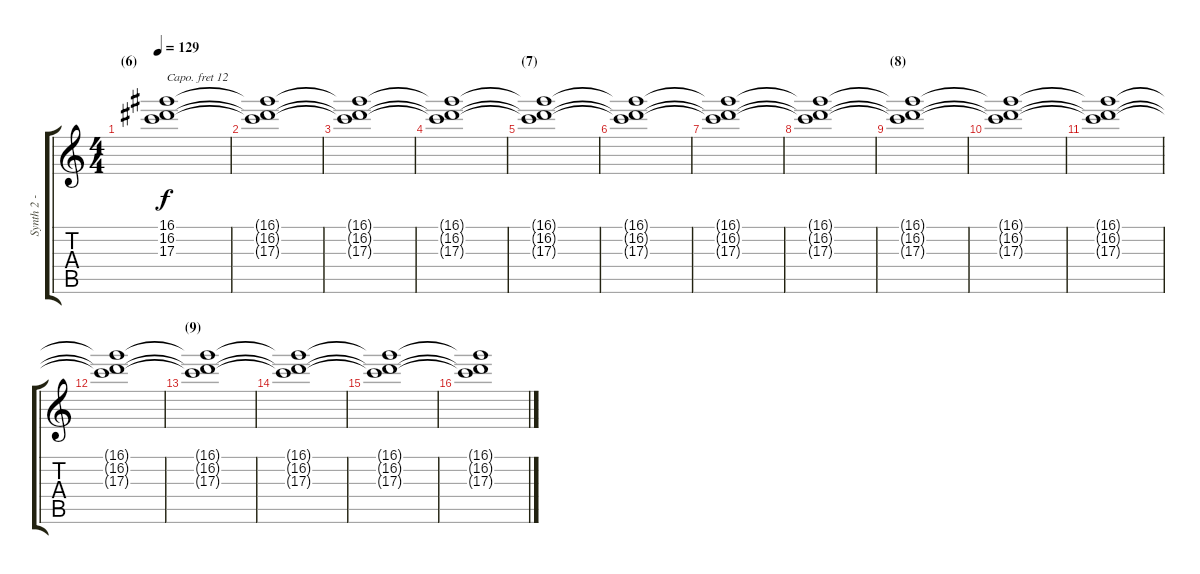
\track ("Synth 2 - chords (+1 octave)" "Synth 2 - ") {instrument churchorgan}
\staff {score tabs}
\capo 12
\tuning (E4 B3 G3 D3 A2 E2) {hide}
\ts (4 4)
\section ("" "(6)")
\tempo 129
\clef g2
\ks c
(16.1{t} 16.2{t} 17.3{t}).1{dy f} |
(16.1{t} 16.2{t} 17.3{t}).1 |
(16.1{t} 16.2{t} 17.3{t}).1 |
(16.1{t} 16.2{t} 17.3{t}).1 |
\section ("" "(7)")
(16.1{t} 16.2{t} 17.3{t}).1 |
(16.1{t} 16.2{t} 17.3{t}).1 |
(16.1{t} 16.2{t} 17.3{t}).1 |
(16.1{t} 16.2{t} 17.3{t}).1 |
\section ("" "(8)")
(16.1{t} 16.2{t} 17.3{t}).1 |
(16.1{t} 16.2{t} 17.3{t}).1 |
(16.1{t} 16.2{t} 17.3{t}).1 |
(16.1{t} 16.2{t} 17.3{t}).1 |
\section ("" "(9)")
(16.1{t} 16.2{t} 17.3{t}).1 |
(16.1{t} 16.2{t} 17.3{t}).1 |
(16.1{t} 16.2{t} 17.3{t}).1 |
(16.1{t} 16.2{t} 17.3{t}).1
